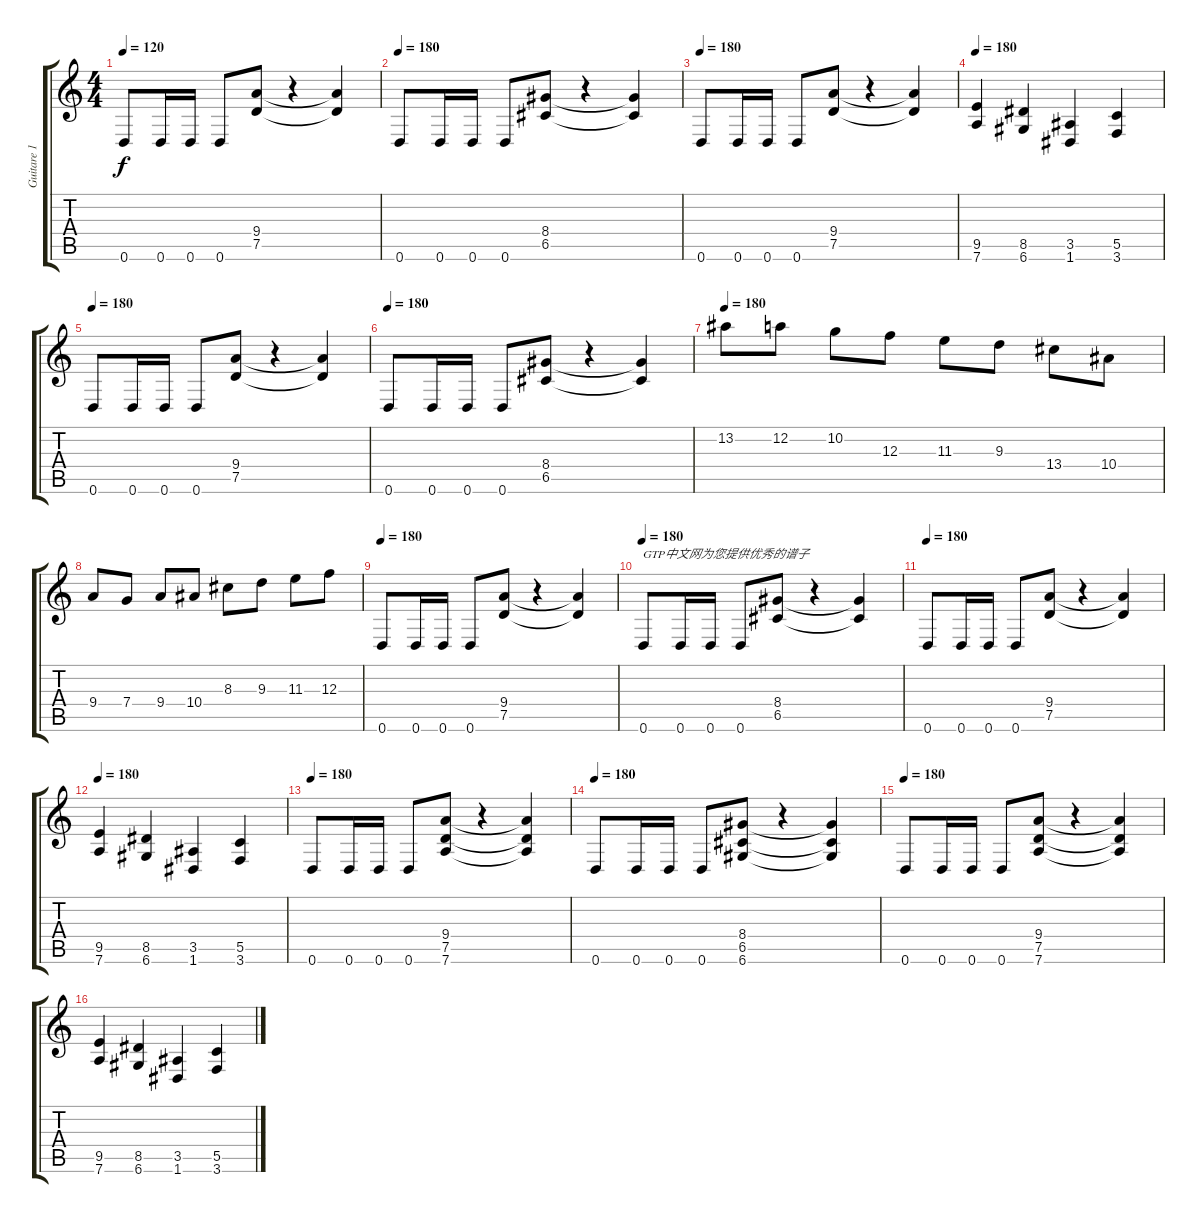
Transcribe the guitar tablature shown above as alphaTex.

\track ("Guitare 1" "Guitare 1") {instrument distortionguitar}
\staff {score tabs}
\tuning (D4 A3 F3 C3 G2 D2) {hide}
\ts (4 4)
\tempo 120
\tempo 190
\tempo 180
\tempo 120
\clef g2
\ks c
0.6.8{dy f instrument distortionguitar} 0.6.16 0.6.16 0.6.8 (9.4 7.5).8 r.4 (9.4{t} 7.5{t}).4 |
\tempo 180
0.6.8 0.6.16 0.6.16 0.6.8 (8.4 6.5).8 r.4 (8.4{t} 6.5{t}).4 |
\tempo 180
0.6.8 0.6.16 0.6.16 0.6.8 (9.4 7.5).8 r.4 (9.4{t} 7.5{t}).4 |
\tempo 180
(9.5 7.6).4 (8.5 6.6).4 (3.5 1.6).4 (5.5 3.6).4 |
\tempo 180
0.6.8 0.6.16 0.6.16 0.6.8 (9.4 7.5).8 r.4 (9.4{t} 7.5{t}).4 |
\tempo 180
0.6.8 0.6.16 0.6.16 0.6.8 (8.4 6.5).8 r.4 (8.4{t} 6.5{t}).4 |
\tempo 180
13.2.8 12.2.8 10.2.8 12.3.8 11.3.8 9.3.8 13.4.8 10.4.8 |
9.4.8 7.4.8 9.4.8 10.4.8 8.3.8 9.3.8 11.3.8 12.3.8 |
\tempo 180
0.6.8 0.6.16 0.6.16 0.6.8 (9.4 7.5).8 r.4 (9.4{t} 7.5{t}).4 |
\tempo 180
0.6.8{txt "GTP中文网为您提供优秀的谱子"} 0.6.16 0.6.16 0.6.8 (8.4 6.5).8 r.4 (8.4{t} 6.5{t}).4 |
\tempo 180
0.6.8 0.6.16 0.6.16 0.6.8 (9.4 7.5).8 r.4 (9.4{t} 7.5{t}).4 |
\tempo 180
(9.5 7.6).4 (8.5 6.6).4 (3.5 1.6).4 (5.5 3.6).4 |
\tempo 180
0.6.8 0.6.16 0.6.16 0.6.8 (9.4 7.5 7.6).8 r.4 (9.4{t} 7.5{t} 7.6{t}).4 |
\tempo 180
0.6.8 0.6.16 0.6.16 0.6.8 (8.4 6.5 6.6).8 r.4 (8.4{t} 6.5{t} 6.6{t}).4 |
\tempo 180
0.6.8 0.6.16 0.6.16 0.6.8 (9.4 7.5 7.6).8 r.4 (9.4{t} 7.5{t} 7.6{t}).4 |
(9.5 7.6).4 (8.5 6.6).4 (3.5 1.6).4 (5.5 3.6).4
